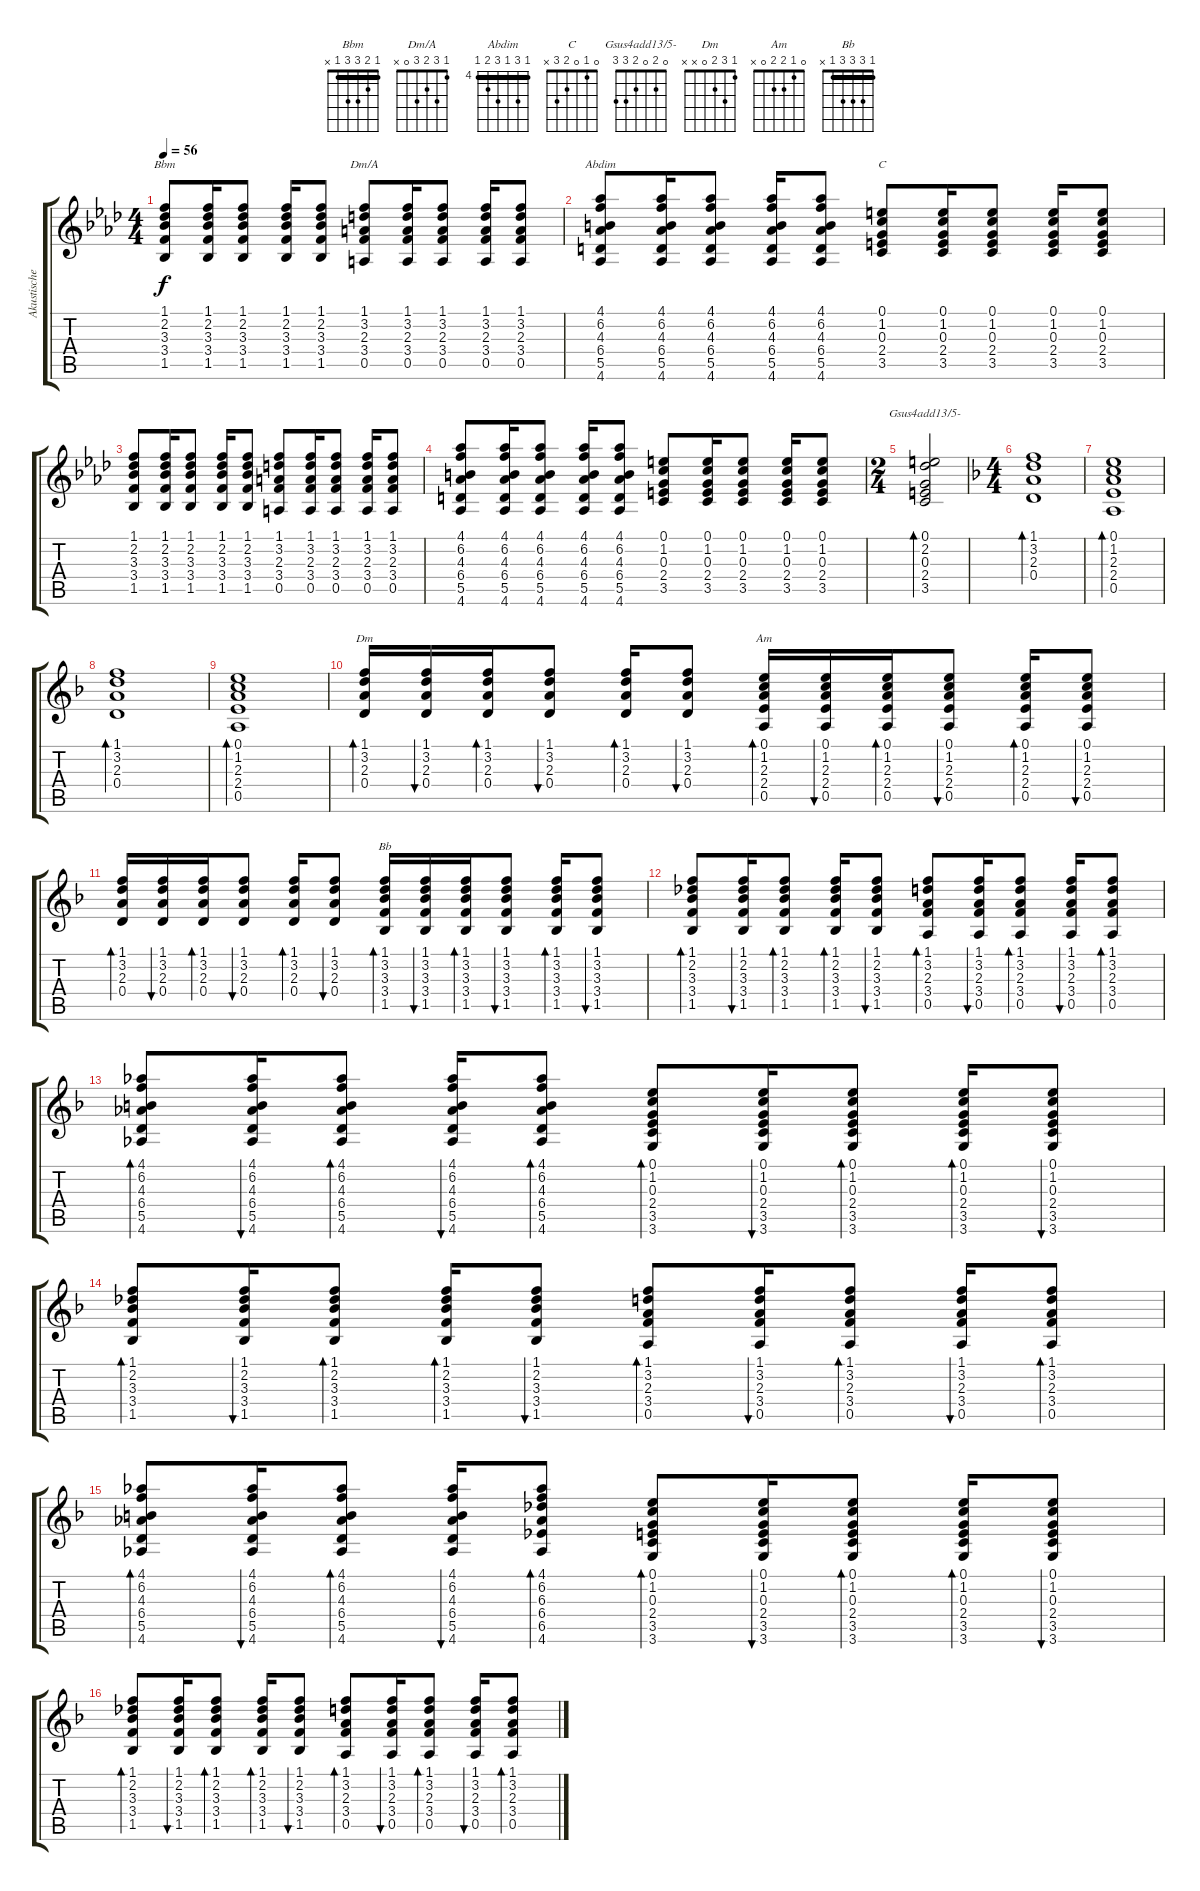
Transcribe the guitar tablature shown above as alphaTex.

\track ("Akustische Gitarre (Nylonstrümpfe)" "Akustische") {instrument acousticguitarnylon}
\staff {score tabs}
\tuning (E4 B3 G3 D3 A2 E2) {hide}
\chord ("Bbm" 1 2 3 3 1 x) {barre 1}
\chord ("Dm/A" 1 3 2 3 0 x)
\chord ("Abdim" 4 6 4 6 5 4) {firstfret 4 barre 4}
\chord ("C" 0 1 0 2 3 x)
\chord ("Gsus4add13/5-" 0 2 0 2 3 3)
\chord ("Dm" 1 3 2 0 x x)
\chord ("Am" 0 1 2 2 0 x)
\chord ("Bb" 1 3 3 3 1 x) {barre 1}
\ts (4 4)
\tempo 56
\clef g2
\ks ab
(1.1 2.2 3.3 3.4 1.5).8{ch "Bbm" dy f} (1.1 2.2 3.3 3.4 1.5).16 (1.1 2.2 3.3 3.4 1.5).8 (1.1 2.2 3.3 3.4 1.5).16 (1.1 2.2 3.3 3.4 1.5).8 (1.1 3.2 2.3 3.4 0.5).8{ch "Dm/A"} (1.1 3.2 2.3 3.4 0.5).16 (1.1 3.2 2.3 3.4 0.5).8 (1.1 3.2 2.3 3.4 0.5).16 (1.1 3.2 2.3 3.4 0.5).8 |
(4.1 6.2 4.3 6.4 5.5 4.6).8{ch "Abdim"} (4.1 6.2 4.3 6.4 5.5 4.6).16 (4.1 6.2 4.3 6.4 5.5 4.6).8 (4.1 6.2 4.3 6.4 5.5 4.6).16 (4.1 6.2 4.3 6.4 5.5 4.6).8 (0.1 1.2 0.3 2.4 3.5).8{ch "C"} (0.1 1.2 0.3 2.4 3.5).16 (0.1 1.2 0.3 2.4 3.5).8 (0.1 1.2 0.3 2.4 3.5).16 (0.1 1.2 0.3 2.4 3.5).8 |
(1.1 2.2 3.3 3.4 1.5).8 (1.1 2.2 3.3 3.4 1.5).16 (1.1 2.2 3.3 3.4 1.5).8 (1.1 2.2 3.3 3.4 1.5).16 (1.1 2.2 3.3 3.4 1.5).8 (1.1 3.2 2.3 3.4 0.5).8 (1.1 3.2 2.3 3.4 0.5).16 (1.1 3.2 2.3 3.4 0.5).8 (1.1 3.2 2.3 3.4 0.5).16 (1.1 3.2 2.3 3.4 0.5).8 |
(4.1 6.2 4.3 6.4 5.5 4.6).8 (4.1 6.2 4.3 6.4 5.5 4.6).16 (4.1 6.2 4.3 6.4 5.5 4.6).8 (4.1 6.2 4.3 6.4 5.5 4.6).16 (4.1 6.2 4.3 6.4 5.5 4.6).8 (0.1 1.2 0.3 2.4 3.5).8 (0.1 1.2 0.3 2.4 3.5).16 (0.1 1.2 0.3 2.4 3.5).8 (0.1 1.2 0.3 2.4 3.5).16 (0.1 1.2 0.3 2.4 3.5).8 |
\ts (2 4)
(0.1 2.2 0.3 2.4 3.5).2{bd 30 ch "Gsus4add13/5-"} |
\ts (4 4)
\ks f
(1.1 3.2 2.3 0.4).1{bd 30} |
(0.1 1.2 2.3 2.4 0.5).1{bd 30} |
(1.1 3.2 2.3 0.4).1{bd 30} |
(0.1 1.2 2.3 2.4 0.5).1{bd 30} |
(1.1 3.2 2.3 0.4).16{bd 30 ch "Dm"} (1.1 3.2 2.3 0.4).16{bu 30} (1.1 3.2 2.3 0.4).16{bd 30} (1.1 3.2 2.3 0.4).8{bu 30} (1.1 3.2 2.3 0.4).16{bd 30} (1.1 3.2 2.3 0.4).8{bu 30} (0.1 1.2 2.3 2.4 0.5).16{bd 30 ch "Am"} (0.1 1.2 2.3 2.4 0.5).16{bu 30} (0.1 1.2 2.3 2.4 0.5).16{bd 30} (0.1 1.2 2.3 2.4 0.5).8{bu 30} (0.1 1.2 2.3 2.4 0.5).16{bd 30} (0.1 1.2 2.3 2.4 0.5).8{bu 30} |
(1.1 3.2 2.3 0.4).16{bd 30} (1.1 3.2 2.3 0.4).16{bu 30} (1.1 3.2 2.3 0.4).16{bd 30} (1.1 3.2 2.3 0.4).8{bu 30} (1.1 3.2 2.3 0.4).16{bd 30} (1.1 3.2 2.3 0.4).8{bu 30} (1.1 3.2 3.3 3.4 1.5).16{bd 30 ch "Bb"} (1.1 3.2 3.3 3.4 1.5).16{bu 30} (1.1 3.2 3.3 3.4 1.5).16{bd 30} (1.1 3.2 3.3 3.4 1.5).8{bu 30} (1.1 3.2 3.3 3.4 1.5).16{bd 30} (1.1 3.2 3.3 3.4 1.5).8{bu 30} |
(1.1 2.2 3.3 3.4 1.5).8{bd 30} (1.1 2.2 3.3 3.4 1.5).16{bu 30} (1.1 2.2 3.3 3.4 1.5).8{bd 30} (1.1 2.2 3.3 3.4 1.5).16{bd 30} (1.1 2.2 3.3 3.4 1.5).8{bu 30} (1.1 3.2 2.3 3.4 0.5).8{bd 30} (1.1 3.2 2.3 3.4 0.5).16{bu 30} (1.1 3.2 2.3 3.4 0.5).8{bd 30} (1.1 3.2 2.3 3.4 0.5).16{bu 30} (1.1 3.2 2.3 3.4 0.5).8{bd 30} |
(4.1 6.2 4.3 6.4 5.5 4.6).8{bd 30} (4.1 6.2 4.3 6.4 5.5 4.6).16{bu 30} (4.1 6.2 4.3 6.4 5.5 4.6).8{bd 30} (4.1 6.2 4.3 6.4 5.5 4.6).16{bu 30} (4.1 6.2 4.3 6.4 5.5 4.6).8{bd 30} (0.1 1.2 0.3 2.4 3.5 3.6).8{bd 30} (0.1 1.2 0.3 2.4 3.5 3.6).16{bu 30} (0.1 1.2 0.3 2.4 3.5 3.6).8{bd 30} (0.1 1.2 0.3 2.4 3.5 3.6).16{bd 30} (0.1 1.2 0.3 2.4 3.5 3.6).8{bu 30} |
(1.1 2.2 3.3 3.4 1.5).8{bd 30} (1.1 2.2 3.3 3.4 1.5).16{bu 30} (1.1 2.2 3.3 3.4 1.5).8{bd 30} (1.1 2.2 3.3 3.4 1.5).16{bd 30} (1.1 2.2 3.3 3.4 1.5).8{bu 30} (1.1 3.2 2.3 3.4 0.5).8{bd 30} (1.1 3.2 2.3 3.4 0.5).16{bu 30} (1.1 3.2 2.3 3.4 0.5).8{bd 30} (1.1 3.2 2.3 3.4 0.5).16{bu 30} (1.1 3.2 2.3 3.4 0.5).8{bd 30} |
(4.1 6.2 4.3 6.4 5.5 4.6).8{bd 30} (4.1 6.2 4.3 6.4 5.5 4.6).16{bu 30} (4.1 6.2 4.3 6.4 5.5 4.6).8{bd 30} (4.1 6.2 4.3 6.4 5.5 4.6).16{bu 30} (4.1 6.2 6.3 6.4 6.5 4.6).8{bd 30} (0.1 1.2 0.3 2.4 3.5 3.6).8{bd 30} (0.1 1.2 0.3 2.4 3.5 3.6).16{bu 30} (0.1 1.2 0.3 2.4 3.5 3.6).8{bd 30} (0.1 1.2 0.3 2.4 3.5 3.6).16{bd 30} (0.1 1.2 0.3 2.4 3.5 3.6).8{bu 30} |
(1.1 2.2 3.3 3.4 1.5).8{bd 30} (1.1 2.2 3.3 3.4 1.5).16{bu 30} (1.1 2.2 3.3 3.4 1.5).8{bd 30} (1.1 2.2 3.3 3.4 1.5).16{bd 30} (1.1 2.2 3.3 3.4 1.5).8{bu 30} (1.1 3.2 2.3 3.4 0.5).8{bd 30} (1.1 3.2 2.3 3.4 0.5).16{bu 30} (1.1 3.2 2.3 3.4 0.5).8{bd 30} (1.1 3.2 2.3 3.4 0.5).16{bu 30} (1.1 3.2 2.3 3.4 0.5).8{bd 30}
